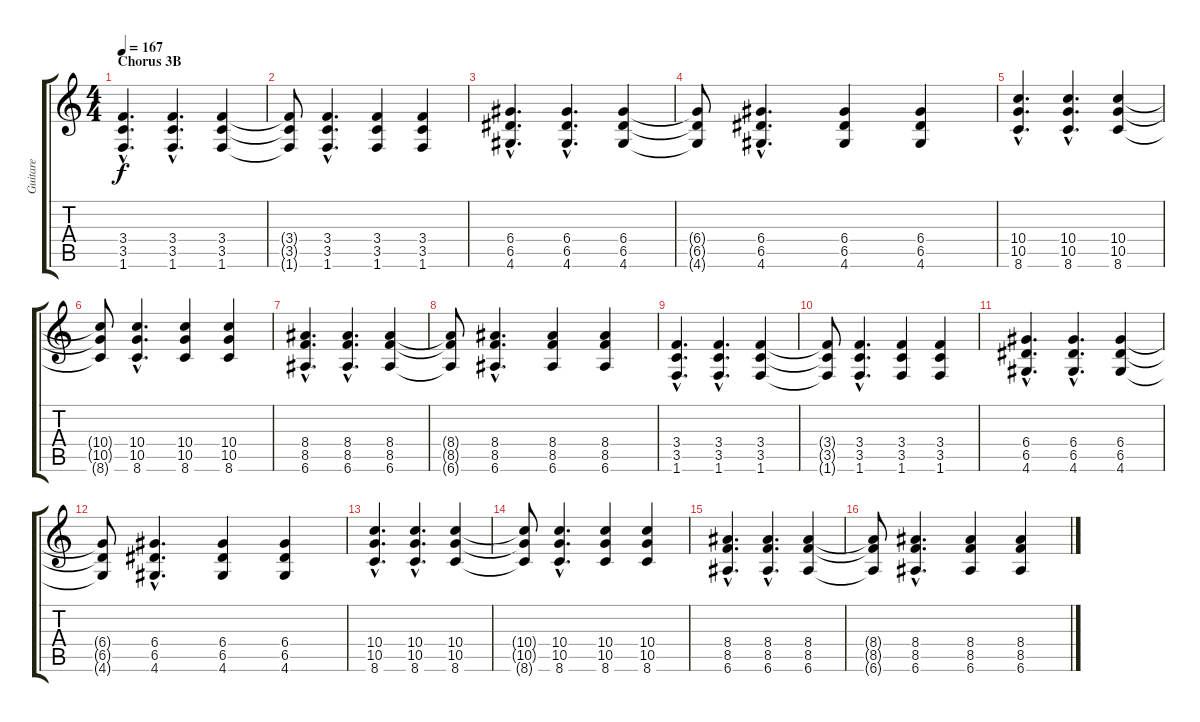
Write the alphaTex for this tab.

\track ("Guitare" "Guitare") {instrument electricguitarjazz}
\staff {score tabs}
\tuning (E4 B3 G3 D3 A2 E2) {hide}
\ts (4 4)
\section ("" "Chorus 3B")
\tempo 167
\clef g2
\ks c
(3.4{hac} 3.5{hac} 1.6{hac}).4{d dy f} (3.4{hac} 3.5{hac} 1.6{hac}).4{d} (3.4 3.5 1.6).4 |
(3.4{t} 3.5{t} 1.6{t}).8 (3.4{hac} 3.5{hac} 1.6{hac}).4{d} (3.4 3.5 1.6).4 (3.4 3.5 1.6).4 |
(6.4{hac} 6.5{hac} 4.6{hac}).4{d} (6.4{hac} 6.5{hac} 4.6{hac}).4{d} (6.4 6.5 4.6).4 |
(6.4{t} 6.5{t} 4.6{t}).8 (6.4{hac} 6.5{hac} 4.6{hac}).4{d} (6.4 6.5 4.6).4 (6.4 6.5 4.6).4 |
(10.4{hac} 10.5{hac} 8.6{hac}).4{d} (10.4{hac} 10.5{hac} 8.6{hac}).4{d} (10.4 10.5 8.6).4 |
(10.4{t} 10.5{t} 8.6{t}).8 (10.4{hac} 10.5{hac} 8.6{hac}).4{d} (10.4 10.5 8.6).4 (10.4 10.5 8.6).4 |
(8.4{hac} 8.5{hac} 6.6{hac}).4{d} (8.4{hac} 8.5{hac} 6.6{hac}).4{d} (8.4 8.5 6.6).4 |
(8.4{t} 8.5{t} 6.6{t}).8 (8.4{hac} 8.5{hac} 6.6{hac}).4{d} (8.4 8.5 6.6).4 (8.4 8.5 6.6).4 |
(3.4{hac} 3.5{hac} 1.6{hac}).4{d} (3.4{hac} 3.5{hac} 1.6{hac}).4{d} (3.4 3.5 1.6).4 |
(3.4{t} 3.5{t} 1.6{t}).8 (3.4{hac} 3.5{hac} 1.6{hac}).4{d} (3.4 3.5 1.6).4 (3.4 3.5 1.6).4 |
(6.4{hac} 6.5{hac} 4.6{hac}).4{d} (6.4{hac} 6.5{hac} 4.6{hac}).4{d} (6.4 6.5 4.6).4 |
(6.4{t} 6.5{t} 4.6{t}).8 (6.4{hac} 6.5{hac} 4.6{hac}).4{d} (6.4 6.5 4.6).4 (6.4 6.5 4.6).4 |
(10.4{hac} 10.5{hac} 8.6{hac}).4{d} (10.4{hac} 10.5{hac} 8.6{hac}).4{d} (10.4 10.5 8.6).4 |
(10.4{t} 10.5{t} 8.6{t}).8 (10.4{hac} 10.5{hac} 8.6{hac}).4{d} (10.4 10.5 8.6).4 (10.4 10.5 8.6).4 |
(8.4{hac} 8.5{hac} 6.6{hac}).4{d} (8.4{hac} 8.5{hac} 6.6{hac}).4{d} (8.4 8.5 6.6).4 |
(8.4{t} 8.5{t} 6.6{t}).8 (8.4{hac} 8.5{hac} 6.6{hac}).4{d} (8.4 8.5 6.6).4 (8.4 8.5 6.6).4
